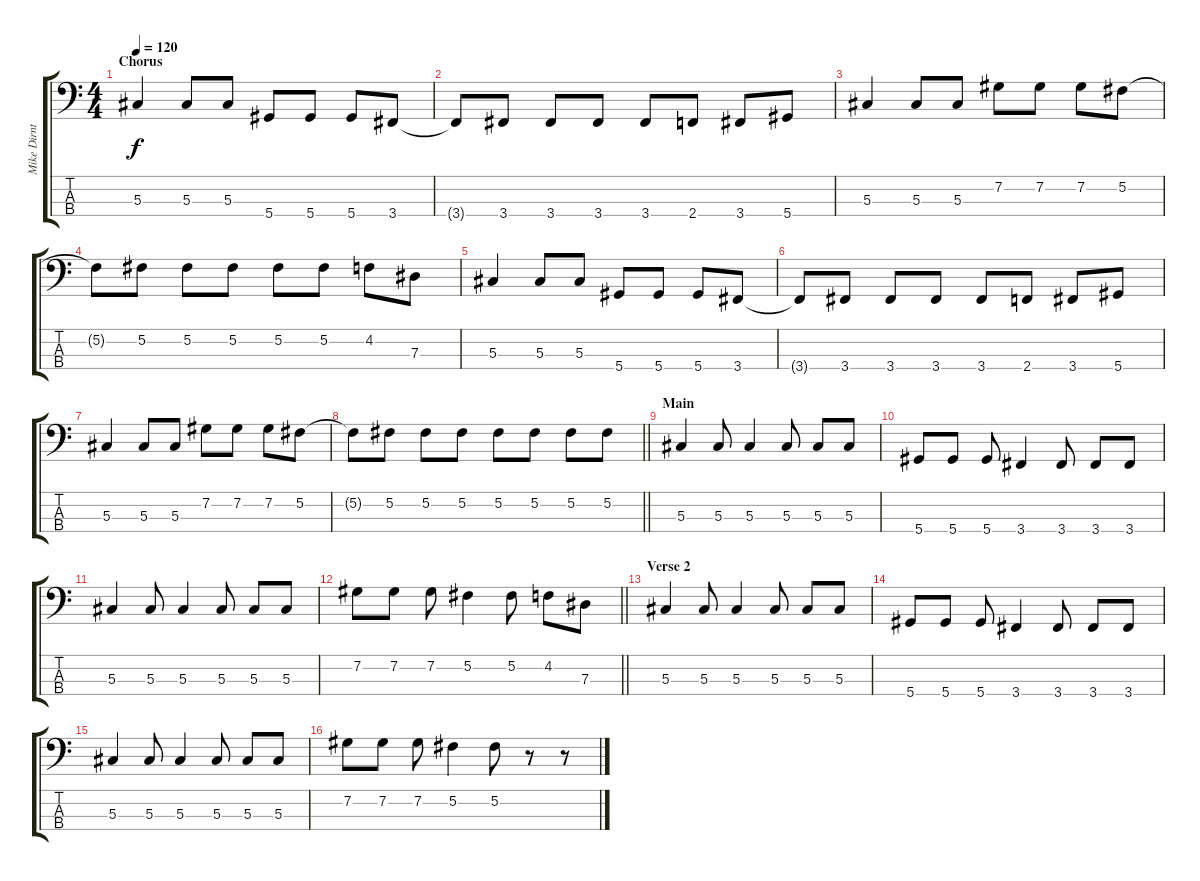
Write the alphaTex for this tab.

\track ("Mike Dirnt - Bass" "Mike Dirnt") {instrument electricbasspick}
\staff {score tabs}
\tuning (Gb2 Db2 Ab1 Eb1) {hide}
\ts (4 4)
\section ("" "Chorus")
\tempo 120
\clef f4
\ks c
5.3.4{dy f} 5.3.8 5.3.8 5.4.8 5.4.8 5.4.8 3.4.8 |
3.4{t}.8 3.4.8 3.4.8 3.4.8 3.4.8 2.4.8 3.4.8 5.4.8 |
5.3.4 5.3.8 5.3.8 7.2.8 7.2.8 7.2.8 5.2.8 |
5.2{t}.8 5.2.8 5.2.8 5.2.8 5.2.8 5.2.8 4.2.8 7.3.8 |
5.3.4 5.3.8 5.3.8 5.4.8 5.4.8 5.4.8 3.4.8 |
3.4{t}.8 3.4.8 3.4.8 3.4.8 3.4.8 2.4.8 3.4.8 5.4.8 |
5.3.4 5.3.8 5.3.8 7.2.8 7.2.8 7.2.8 5.2.8 |
\barLineRight lightlight
5.2{t}.8 5.2.8 5.2.8 5.2.8 5.2.8 5.2.8 5.2.8 5.2.8 |
\section ("" "Main")
5.3.4 5.3.8 5.3.4 5.3.8 5.3.8 5.3.8 |
5.4.8 5.4.8 5.4.8 3.4.4 3.4.8 3.4.8 3.4.8 |
5.3.4 5.3.8 5.3.4 5.3.8 5.3.8 5.3.8 |
\barLineRight lightlight
7.2.8 7.2.8 7.2.8 5.2.4 5.2.8 4.2.8 7.3.8 |
\section ("" "Verse 2")
5.3.4 5.3.8 5.3.4 5.3.8 5.3.8 5.3.8 |
5.4.8 5.4.8 5.4.8 3.4.4 3.4.8 3.4.8 3.4.8 |
5.3.4 5.3.8 5.3.4 5.3.8 5.3.8 5.3.8 |
7.2.8 7.2.8 7.2.8 5.2.4 5.2.8 r.8 r.8
